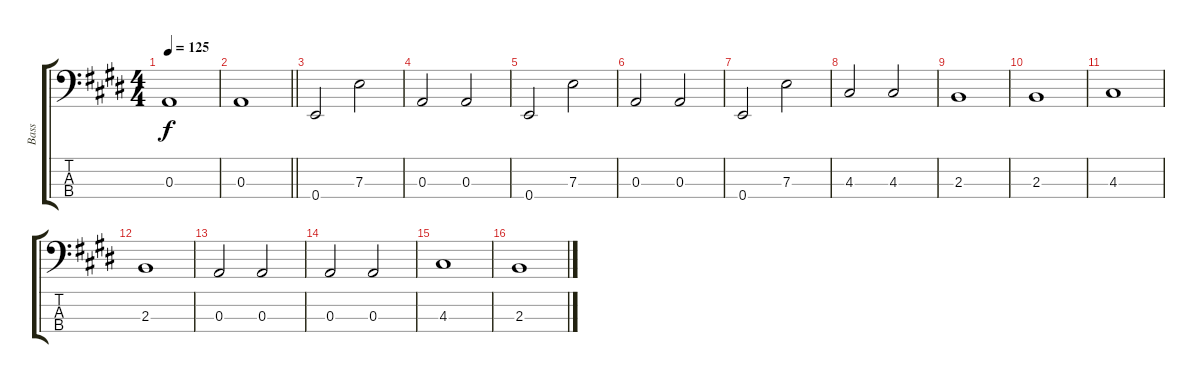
\track ("Bass" "Bass") {instrument acousticguitarsteel}
\staff {score tabs}
\tuning (G2 D2 A1 E1) {hide}
\ts (4 4)
\tempo 125
\clef f4
\ks e
0.3.1{dy f} |
\barLineRight lightlight
0.3.1 |
0.4.2 7.3.2 |
0.3.2 0.3.2 |
0.4.2 7.3.2 |
0.3.2 0.3.2 |
0.4.2 7.3.2 |
4.3.2 4.3.2 |
2.3.1 |
2.3.1 |
4.3.1 |
2.3.1 |
0.3.2 0.3.2 |
0.3.2 0.3.2 |
4.3.1 |
2.3.1
